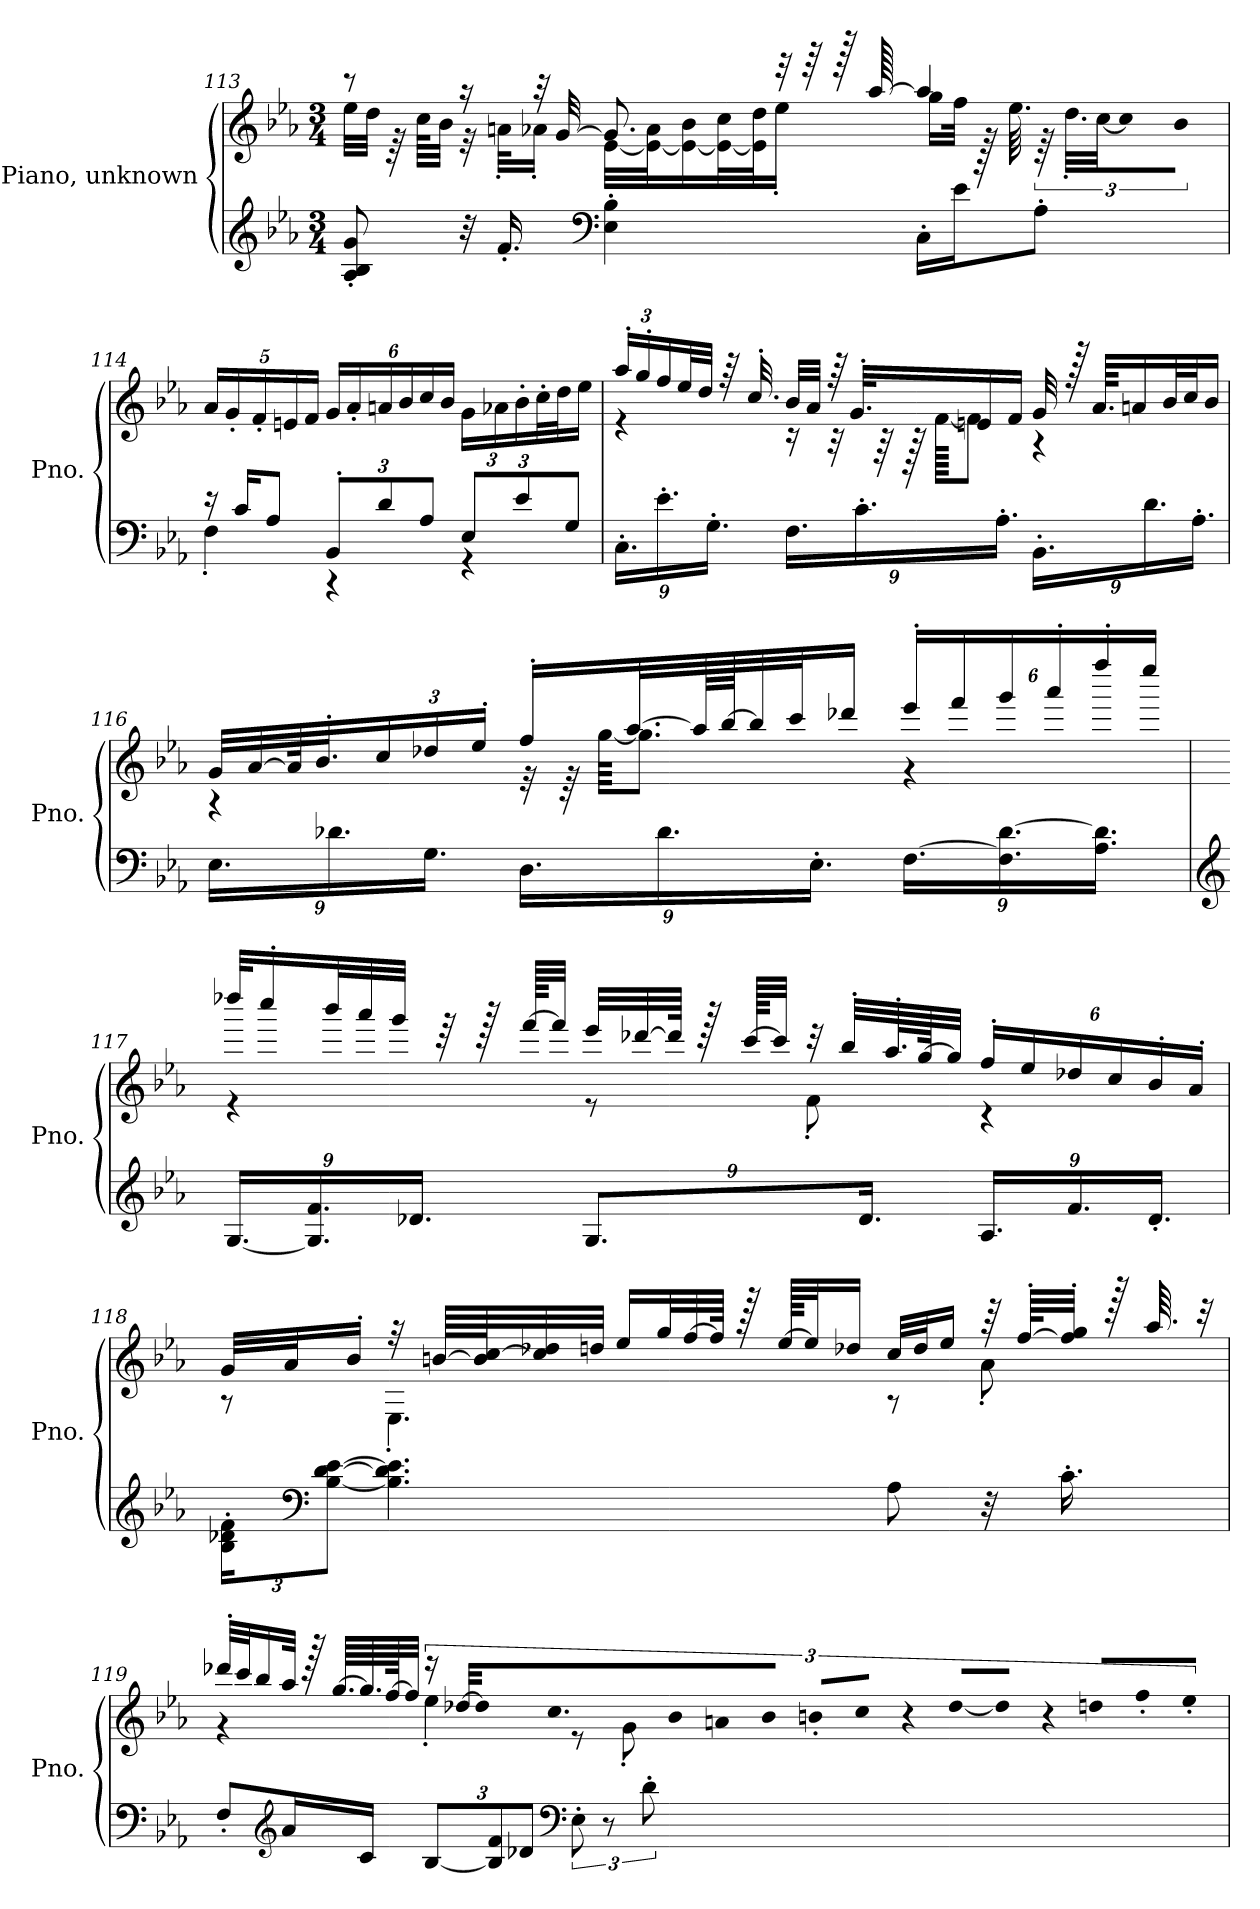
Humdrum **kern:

**kern	**kern
*part1	*part1
*staff2	*staff1
*I"Piano, unknown	*
*I'Pno.	*
!!LO:LB:g=z
*clefG2	*clefG2
*k[b-e-a-]	*k[b-e-a-]
*M3/4	*M3/4
=113	=113
*	*^
8A-/' 8B-/' 8g/'	8r	32ee-\LLL
.	.	32dd\JJJ
.	.	64r
.	.	64cc\KLLL
.	.	32b-\JJJ
32r	16r	32r
16.f'/	.	32an'\KLL
.	32r	16a-X'\JJ
.	[32g/	.
*clefF4	*	*
4E-\' 4B-\'	8.g/]	[32e-\LLL
.	.	32e-\_ 32a-\J
.	.	16e-\_ 16b-\
.	.	32e-\_ 32cc\L
.	.	32e-\] 32dd\J
.	32r	16ee-'\JJ
.	64r	.
.	128r	.
.	[128aa-/	.
16C'\LL	4aa-/]	16gg\LL
16e-\J	.	32ff\JJk
.	.	128r
.	.	64.ee-\
8A-'\J	.	96r
.	.	48.dd'\LLL
.	.	[48cc\
.	.	32cc\]
.	.	32b-\JJJ
*	*v	*v
!!LO:LB:g=z
=114	=114
*^	*
*	*	*Xbrackettup
16r	4F'\	20a-/LL
.	.	20g'/
16c/KL	.	.
.	.	20f'/
8A-/J	.	.
.	.	20en/
.	.	20f/JJ
*Xbrackettup	*	*
12BB-'/L	4r	24g/LL
.	.	24a-'/
12d/	.	24an/
.	.	24b-/
12A-/J	.	24cc/
.	.	24b-/JJ
12E-/L	4r	24g\LL
.	.	24a-X\
12e-/	.	24b-'\
.	.	32cc'\L
.	.	32dd\J
12G/J	.	.
.	.	16ee-\JJ
*v	*v	*
=115	=115
*	*^
18.C'\LL	24aa-'/LL	4r
.	24gg'/	.
18.e-'\	24ff/	.
.	32ee-/L	.
.	32dd/JJJ	.
18.G'\JJ	.	.
.	64r	.
.	32.cc'/	.
18.F\LL	32b-/LLL	16r
.	32a-/JJJ	.
.	64r	32r
.	32.g'/KLL	.
18.c'\	.	.
.	.	64r
.	.	128r
.	.	[128f\KKKKL
.	16en/	8f\J]
18.A-'\JJ	.	.
.	16f/JJ	.
18.BB-'\LL	32g/	4r
.	128r	.
.	64.a-/KKLL	.
.	16an/	.
18.d\	.	.
.	32b-/L	.
.	32cc/J	.
18.A-'\JJ	.	.
.	16b-/JJ	.
!!LO:PB:g=z	!!
=116	=116	=116
18.E-\LL	32g/LLL	4r
.	[32a-/	.
.	64a-/K]	.
.	32.b-'/J	.
18.d-X\	.	.
.	24cc/	.
18.G\JJ	24dd-X/	.
.	24ee-'/JJ	.
18.D\LL	16ff'/LL	32r
.	.	64r
.	.	[64gg\KKKL
.	[32.aa-/L	8.gg\J]
18.d-\	.	.
.	128aa-/LL]	.
.	[128bb-/JJ	.
.	32bb-/]	.
.	32ccc/J	.
18.E-'\JJ	.	.
.	16ddd-X/JJ	.
[18.F\LL	24eee-'/LL	4r
.	24fff/	.
18.F\] [18.d-\	24ggg/	.
.	24aaa-'/	.
18.A-\ 18.d-\]JJ	24ffff'/	.
.	24eeee-/JJ	.
!!LO:LB:g=z	!!
=117	=117	=117
*clefG2	*	*
[18.G/LL	32dddd-X/KLL	4r
.	16cccc'/	.
18.G/] 18.f/	.	.
.	32bbb-/L	.
.	32aaa-/	.
.	32ggg/JJJ	.
18.d-X/JJ	.	.
.	64r	.
.	128r	.
.	[128fff/KKLLL	.
.	32fff/JJJ]	.
9.G/L	32eee-/LLL	8r
.	[32ddd-X/	.
.	64ddd-/JJJk]	.
.	128r	.
.	[128ccc/KKLLL	.
.	32ccc/JJJ]	.
.	32r	8f'\
.	32bb-'/LLL	.
18.d-/Jk	.	.
.	64.aa-'/L	.
.	[128gg/JK	.
.	32gg/JJJ]	.
18.A-/LL	24ff'/LL	4r
.	24ee-/	.
18.f/	24dd-X/	.
.	24cc/	.
18.d-'/JJ	24b-'/	.
.	24a-'/JJ	.
!!LO:LB:g=z	!!
=118	=118	=118
24B-\' 24d-X\' 24f\'KL	32g/LLL	8r
.	32a-/J	.
*clefF4	*	*
[12B-\ [12d-\ [12e-\J	.	.
.	16b-'/JJ	.
4.B-\] 4.d-\] 4.e-\]	32r	4.E-'\
.	[64bn/LLLL	.
.	64b/] [64cc/J	.
.	32cc/] 32dd-X/	.
.	32ddn/JJJ	.
.	16ee-/LL	.
.	32gg/L	.
.	[32ff/	.
.	64ff/JJJk]	.
.	128r	.
.	[128ee-/KKLLL	.
.	32ee-/J]	.
.	16dd-X/JJ	.
8A-\	32cc/LLL	8r
.	32dd-/J	.
.	16ee-/JJ	.
32r	64r	8a-'\
.	[64ff'/KLLL	.
16.c'\	32ff/]' 32gg/'JJJ	.
.	128r	.
.	64.aa-/	.
.	32r	.
!!LO:LB:g=z	!!
=119	=119	=119
8F'/L	32ddd-X'/LLL	4r
.	32ccc/J	.
.	16bb-/	.
*clefG2	*	*
16a-/L	32aa-/JJk	.
.	128r	.
.	[64.gg/LLLL	.
16c/JJ	64.gg/]	.
.	[128ff/JK	.
.	32ff/JJJ]	.
*	*brackettup	*
[12B-/L	24r	4ee-'\
.	[48dd-X/LLL	.
.	64dd-/K]	.
.	32.cc/	.
12B-/] 12f/	.	.
.	32b-/	.
.	32an/J	.
12d-X/J	.	.
.	16b-/JJ	.
*clefF4	*	*
*brackettup	*	*
12E-'\	16bn'/LL	8r
.	64cc/JJkk	.
.	128r	.
12r	.	.
.	[128dd-/KKLLL	.
.	32dd-/JJJ]	.
.	32r	8g'\
.	32ddn/LLL	.
12d-'\	.	.
.	32ff'/	.
.	32ee-'/JJJ	.
*	*v	*v
=	=
*-	*-
